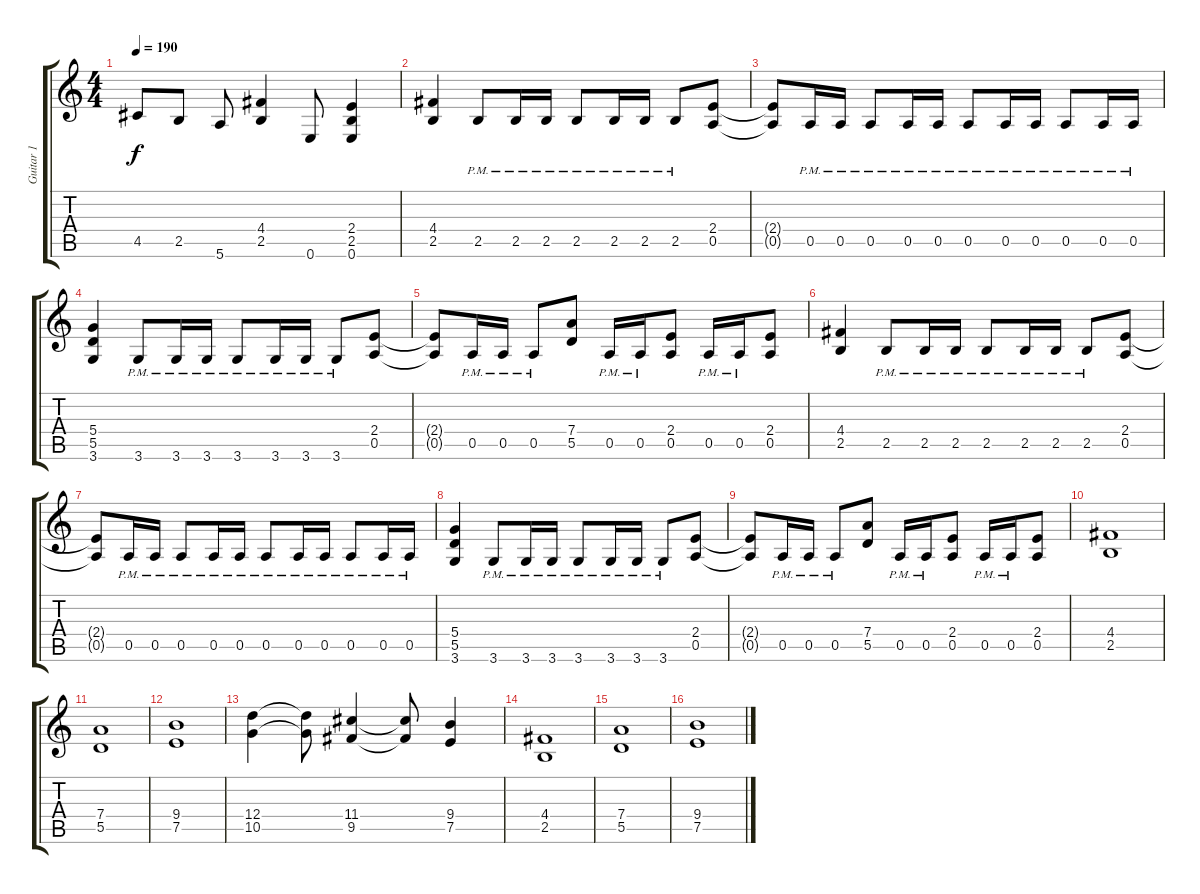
\track ("Guitar 1" "Guitar 1") {instrument distortionguitar}
\staff {score tabs}
\tuning (E4 B3 G3 D3 A2 E2) {hide}
\ts (4 4)
\tempo 190
\clef g2
\ks c
4.5.8{dy f} 2.5.8 5.6.8 (4.4 2.5).4 0.6.8 (2.4 2.5 0.6).4 |
(4.4 2.5).4 2.5{pm}.8 2.5{pm}.16 2.5{pm}.16 2.5{pm}.8 2.5{pm}.16 2.5{pm}.16 2.5{pm}.8 (2.4 0.5).8 |
(2.4{t} 0.5{t}).8 0.5{pm}.16 0.5{pm}.16 0.5{pm}.8 0.5{pm}.16 0.5{pm}.16 0.5{pm}.8 0.5{pm}.16 0.5{pm}.16 0.5{pm}.8 0.5{pm}.16 0.5{pm}.16 |
(5.4 5.5 3.6).4 3.6{pm}.8 3.6{pm}.16 3.6{pm}.16 3.6{pm}.8 3.6{pm}.16 3.6{pm}.16 3.6{pm}.8 (2.4 0.5).8 |
(2.4{t} 0.5{t}).8 0.5{pm}.16 0.5{pm}.16 0.5{pm}.8 (7.4 5.5).8 0.5{pm}.16 0.5{pm}.16 (2.4 0.5).8 0.5{pm}.16 0.5{pm}.16 (2.4 0.5).8 |
(4.4 2.5).4 2.5{pm}.8 2.5{pm}.16 2.5{pm}.16 2.5{pm}.8 2.5{pm}.16 2.5{pm}.16 2.5{pm}.8 (2.4 0.5).8 |
(2.4{t} 0.5{t}).8 0.5{pm}.16 0.5{pm}.16 0.5{pm}.8 0.5{pm}.16 0.5{pm}.16 0.5{pm}.8 0.5{pm}.16 0.5{pm}.16 0.5{pm}.8 0.5{pm}.16 0.5{pm}.16 |
(5.4 5.5 3.6).4 3.6{pm}.8 3.6{pm}.16 3.6{pm}.16 3.6{pm}.8 3.6{pm}.16 3.6{pm}.16 3.6{pm}.8 (2.4 0.5).8 |
(2.4{t} 0.5{t}).8 0.5{pm}.16 0.5{pm}.16 0.5{pm}.8 (7.4 5.5).8 0.5{pm}.16 0.5{pm}.16 (2.4 0.5).8 0.5{pm}.16 0.5{pm}.16 (2.4 0.5).8 |
(4.4 2.5).1 |
(7.4 5.5).1 |
(9.4 7.5).1 |
(12.4 10.5).4 (12.4{t} 10.5{t}).8 (11.4 9.5).4 (11.4{t} 9.5{t}).8 (9.4 7.5).4 |
(4.4 2.5).1 |
(7.4 5.5).1 |
(9.4 7.5).1
